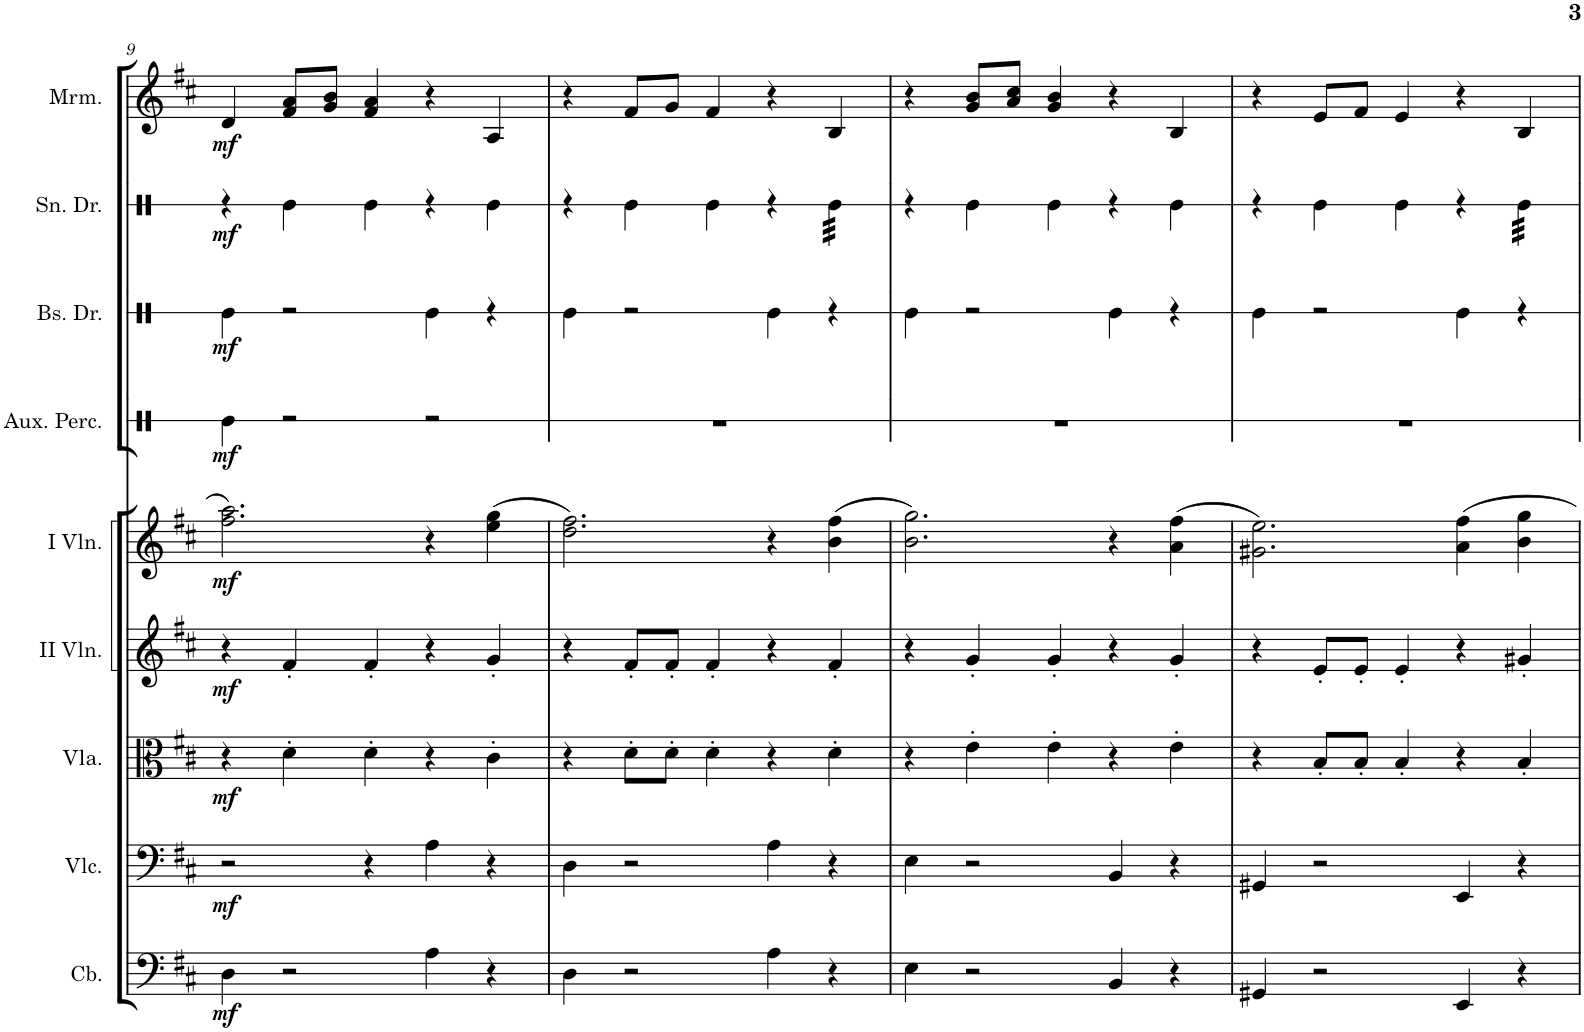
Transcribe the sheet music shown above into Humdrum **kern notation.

**kern	**dynam	**kern	**dynam	**kern	**dynam	**kern	**dynam	**kern	**dynam	**kern	**dynam	**kern	**dynam	**kern	**dynam	**kern	**dynam
*part9	*part9	*part8	*part8	*part7	*part7	*part6	*part6	*part5	*part5	*part4	*part4	*part3	*part3	*part2	*part2	*part1	*part1
*staff9	*staff9	*staff8	*staff8	*staff7	*staff7	*staff6	*staff6	*staff5	*staff5	*staff4	*staff4	*staff3	*staff3	*staff2	*staff2	*staff1	*staff1
*I"Contrabasses	*	*I"Violoncellos	*	*I"Violas	*	*I"Second Violins	*	*I"First Violins	*	*I"Auxiliary Percussion (Triangle, Mark Tree)	*	*I"Bass Drum	*	*I"Snare Drum	*	*I"Marimba	*
*I'Cb.	*	*I'Vlc.	*	*I'Vla.	*	*	*	*	*	*I'Aux. Perc.	*	*I'Bs. Dr.	*	*I'Sn. Dr.	*	*I'Mrm.	*
!!LO:PB:g=z
*clefF4	*	*clefF4	*	*clefC3	*	*clefG2	*	*clefG2	*	*clefX	*	*clefX	*	*clefX	*	*clefG2	*
*Trd7c12	*	*	*	*	*	*	*	*	*	*	*	*	*	*	*	*	*
*k[f#c#]	*	*k[f#c#]	*	*k[f#c#]	*	*k[f#c#]	*	*k[f#c#]	*	*k[]	*	*k[]	*	*k[]	*	*k[f#c#]	*
*M5/4	*	*M5/4	*	*M5/4	*	*M5/4	*	*M5/4	*	*M5/4	*	*M5/4	*	*M5/4	*	*M5/4	*
=9	=9	=9	=9	=9	=9	=9	=9	=9	=9	=9	=9	=9	=9	=9	=9	=9	=9
!	!LO:DY:b	!	!LO:DY:b	!	!LO:DY:b	!	!LO:DY:b	!	!LO:DY:b	!	!LO:DY:b	!	!LO:DY:b	!	!LO:DY:b	!	!LO:DY:b
4D\	mf	2r	mf	4r	mf	4r	mf	2.ff#\ 2.aa\	mf	4Re\	mf	4Re\	mf	4r	mf	4d/	mf
2r	.	.	.	4d'\	.	4f#'/	.	.	.	2r	.	2r	.	4Re\	.	8f#/ 8a/L	.
.	.	.	.	.	.	.	.	.	.	.	.	.	.	.	.	8g/ 8b/J	.
.	.	4r	.	4d'\	.	4f#'/	.	.	.	.	.	.	.	4Re\	.	4f#/ 4a/	.
4A\	.	4A\	.	4r	.	4r	.	4r	.	2r	.	4Re\	.	4r	.	4r	.
4r	.	4r	.	4c#'\	.	4g'/	.	(4ee\ 4gg\	.	.	.	4r	.	4Re\	.	4A/	.
=10	=10	=10	=10	=10	=10	=10	=10	=10	=10	=10	=10	=10	=10	=10	=10	=10	=10
4D\	.	4D\	.	4r	.	4r	.	2.dd\ 2.ff#\)	.	4%5r	.	4Re\	.	4r	.	4r	.
2r	.	2r	.	8d'\L	.	8f#'/L	.	.	.	.	.	2r	.	4Re\	.	8f#/L	.
.	.	.	.	8d'\J	.	8f#'/J	.	.	.	.	.	.	.	.	.	8g/J	.
.	.	.	.	4d'\	.	4f#'/	.	.	.	.	.	.	.	4Re\	.	4f#/	.
4A\	.	4A\	.	4r	.	4r	.	4r	.	.	.	4Re\	.	4r	.	4r	.
*	*	*	*	*	*	*	*	*	*	*	*	*	*	*tremolo	*	*	*
4r	.	4r	.	4d'\	.	4f#'/	.	(4b\ 4ff#\	.	.	.	4r	.	32Re\LLL	.	4B/	.
.	.	.	.	.	.	.	.	.	.	.	.	.	.	32Re\	.	.	.
.	.	.	.	.	.	.	.	.	.	.	.	.	.	32Re\	.	.	.
.	.	.	.	.	.	.	.	.	.	.	.	.	.	32Re\	.	.	.
.	.	.	.	.	.	.	.	.	.	.	.	.	.	32Re\	.	.	.
.	.	.	.	.	.	.	.	.	.	.	.	.	.	32Re\	.	.	.
.	.	.	.	.	.	.	.	.	.	.	.	.	.	32Re\	.	.	.
.	.	.	.	.	.	.	.	.	.	.	.	.	.	32Re\JJJ	.	.	.
*	*	*	*	*	*	*	*	*	*	*	*	*	*	*Xtremolo	*	*	*
=11	=11	=11	=11	=11	=11	=11	=11	=11	=11	=11	=11	=11	=11	=11	=11	=11	=11
4E\	.	4E\	.	4r	.	4r	.	2.b\ 2.gg\)	.	4%5r	.	4Re\	.	4r	.	4r	.
2r	.	2r	.	4e'\	.	4g'/	.	.	.	.	.	2r	.	4Re\	.	8g/ 8b/L	.
.	.	.	.	.	.	.	.	.	.	.	.	.	.	.	.	8a/ 8cc#/J	.
.	.	.	.	4e'\	.	4g'/	.	.	.	.	.	.	.	4Re\	.	4g/ 4b/	.
4BB/	.	4BB/	.	4r	.	4r	.	4r	.	.	.	4Re\	.	4r	.	4r	.
4r	.	4r	.	4e'\	.	4g'/	.	(4a\ 4ff#\	.	.	.	4r	.	4Re\	.	4B/	.
=12	=12	=12	=12	=12	=12	=12	=12	=12	=12	=12	=12	=12	=12	=12	=12	=12	=12
4GG#X/	.	4GG#X/	.	4r	.	4r	.	2.g#X\ 2.ee\)	.	4%5r	.	4Re\	.	4r	.	4r	.
2r	.	2r	.	8B'/L	.	8e'/L	.	.	.	.	.	2r	.	4Re\	.	8e/L	.
.	.	.	.	8B'/J	.	8e'/J	.	.	.	.	.	.	.	.	.	8f#/J	.
.	.	.	.	4B'/	.	4e'/	.	.	.	.	.	.	.	4Re\	.	4e/	.
4EE/	.	4EE/	.	4r	.	4r	.	4a\ 4ff#\	.	.	.	4Re\	.	4r	.	4r	.
*	*	*	*	*	*	*	*	*	*	*	*	*	*	*tremolo	*	*	*
4r	.	4r	.	4B'/	.	4g#X'/	.	4b\ 4gg\	.	.	.	4r	.	32Re\LLL	.	4B/	.
.	.	.	.	.	.	.	.	.	.	.	.	.	.	32Re\	.	.	.
.	.	.	.	.	.	.	.	.	.	.	.	.	.	32Re\	.	.	.
.	.	.	.	.	.	.	.	.	.	.	.	.	.	32Re\	.	.	.
.	.	.	.	.	.	.	.	.	.	.	.	.	.	32Re\	.	.	.
.	.	.	.	.	.	.	.	.	.	.	.	.	.	32Re\	.	.	.
.	.	.	.	.	.	.	.	.	.	.	.	.	.	32Re\	.	.	.
.	.	.	.	.	.	.	.	.	.	.	.	.	.	32Re\JJJ	.	.	.
*	*	*	*	*	*	*	*	*	*	*	*	*	*	*Xtremolo	*	*	*
=	=	=	=	=	=	=	=	=	=	=	=	=	=	=	=	=	=
*-	*-	*-	*-	*-	*-	*-	*-	*-	*-	*-	*-	*-	*-	*-	*-	*-	*-
